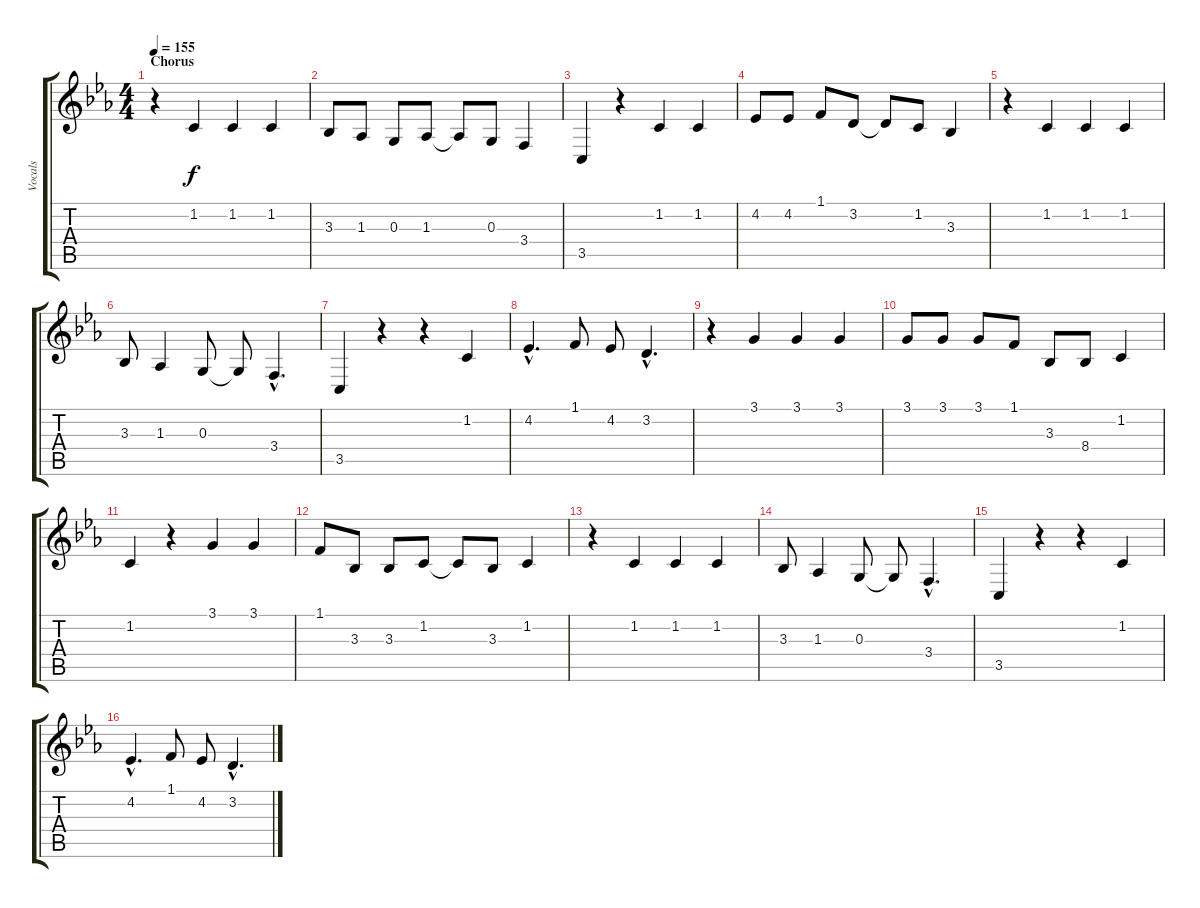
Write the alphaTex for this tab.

\track ("Vocals" "Vocals") {instrument cello}
\staff {score tabs}
\tuning (E4 B3 G3 D3 A2 E2) {hide}
\ts (4 4)
\section ("" "Chorus")
\tempo 155
\clef g2
\ks eb
r.4{dy f} 1.2.4 1.2.4 1.2.4 |
3.3.8 1.3.8 0.3.8 1.3.8 1.3{t}.8 0.3.8 3.4.4 |
3.5.4 r.4 1.2.4 1.2.4 |
4.2.8 4.2.8 1.1.8 3.2.8 3.2{t}.8 1.2.8 3.3.4 |
r.4 1.2.4 1.2.4 1.2.4 |
3.3.8 1.3.4 0.3.8 0.3{t}.8 3.4{hac}.4{d} |
3.5.4 r.4 r.4 1.2.4 |
4.2{hac}.4{d} 1.1.8 4.2.8 3.2{hac}.4{d} |
r.4 3.1.4 3.1.4 3.1.4 |
3.1.8 3.1.8 3.1.8 1.1.8 3.3.8 8.4.8 1.2.4 |
1.2.4 r.4 3.1.4 3.1.4 |
1.1.8 3.3.8 3.3.8 1.2.8 1.2{t}.8 3.3.8 1.2.4 |
r.4 1.2.4 1.2.4 1.2.4 |
3.3.8 1.3.4 0.3.8 0.3{t}.8 3.4{hac}.4{d} |
3.5.4 r.4 r.4 1.2.4 |
4.2{hac}.4{d} 1.1.8 4.2.8 3.2{hac}.4{d}
